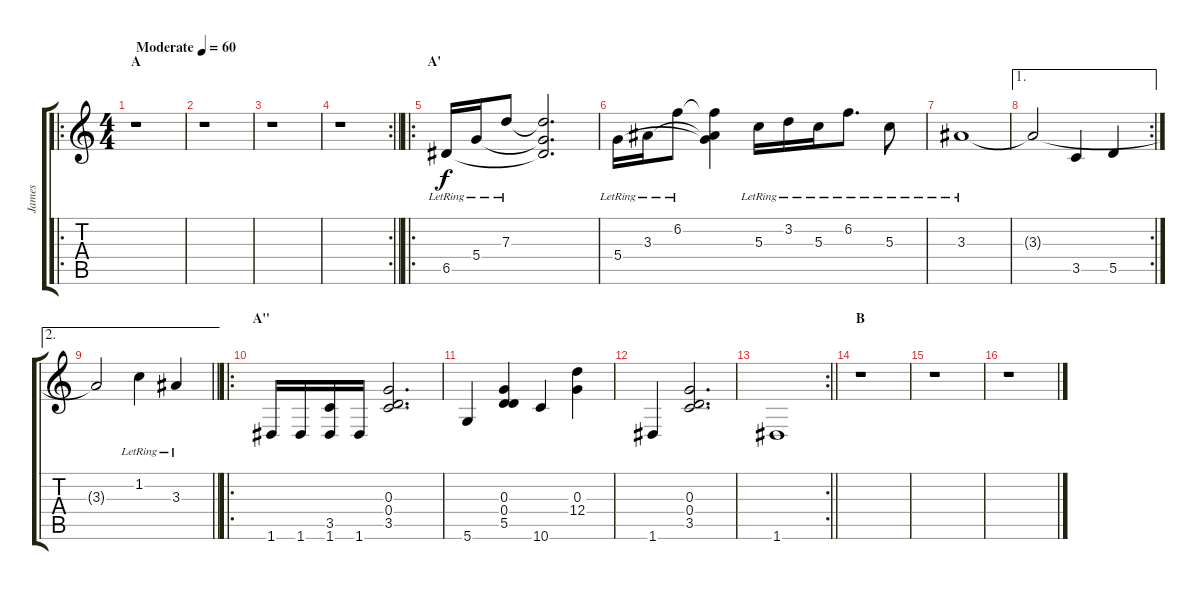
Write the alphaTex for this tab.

\track ("James" "James") {instrument overdrivenguitar}
\staff {score tabs}
\tuning (E4 B3 G3 D3 A2 D2) {hide}
\ro
\ts (4 4)
\section ("" "A")
\tempo (60 "Moderate")
\clef g2
\ks c
r.1{dy f instrument overdrivenguitar} |
r.1 |
r.1 |
\rc 2
\barLineRight lightlight
r.1 |
\ro
\section ("" "A'")
6.5{lr}.16 5.4{lr}.16 7.3{lr}.8 (7.3{t} 5.4{t} 6.5{t}).2{d} |
5.4{lr}.16 3.3{lr}.16 6.2{lr}.8 (6.2{t} 3.3{t} 5.4{t}).4 5.3{lr}.16 3.2{lr}.16 5.3{lr}.16 6.2{lr}.8{d} 5.3{lr}.8 |
3.3{lr}.1 |
\ae 1
\rc 2
3.3{t}.2 3.5.4 5.5.4 |
\ae 2
\barLineRight lightlight
3.3{t}.2 1.2{lr}.4 3.3{lr}.4 |
\ro
\section ("" "A''")
1.6.16 1.6.16 (3.5 1.6).16 1.6.16 (0.3 0.4 3.5).2{d} |
5.6.4 (0.3 0.4 5.5).4 10.6.4 (0.3 12.4).4 |
1.6.4 (0.3 0.4 3.5).2{d} |
\rc 2
\barLineRight lightlight
1.6.1 |
\section ("" "B")
r.1 |
r.1 |
r.1
